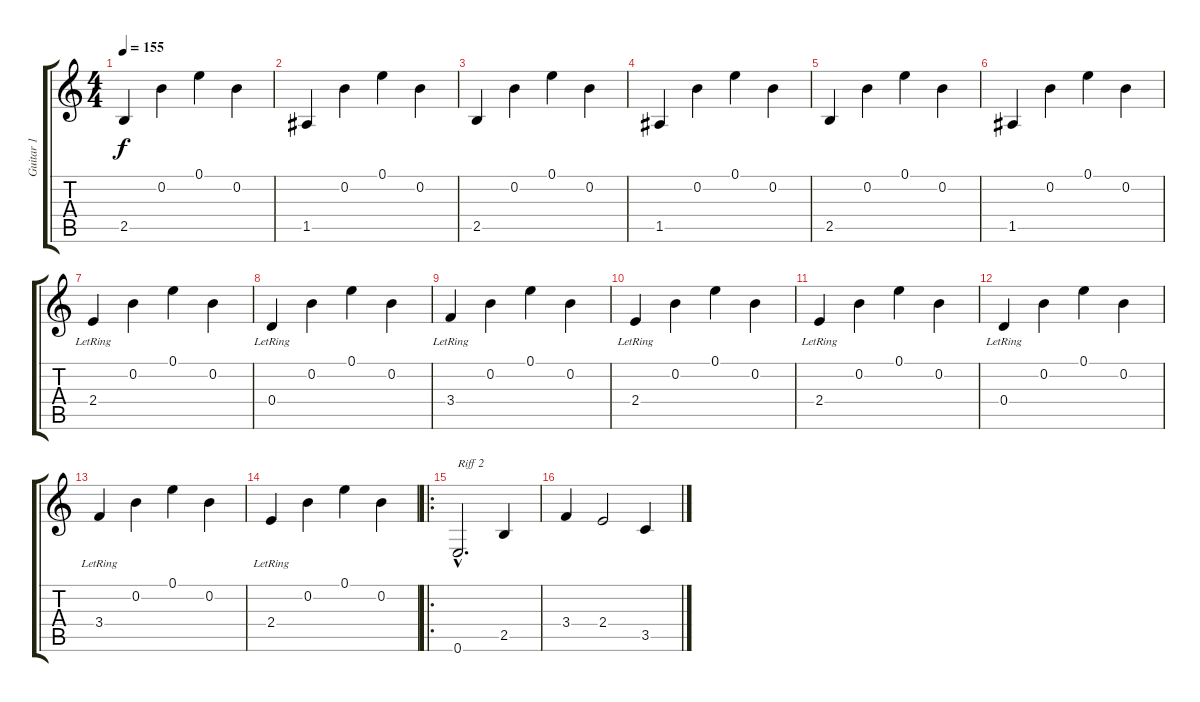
\track ("Guitar 1" "Guitar 1") {instrument electricguitarclean}
\staff {score tabs}
\tuning (E4 B3 G3 D3 A2 E2) {hide}
\ts (4 4)
\tempo 155
\clef g2
\ks c
2.5.4{dy f} 0.2.4 0.1.4 0.2.4 |
1.5.4 0.2.4 0.1.4 0.2.4 |
2.5.4 0.2.4 0.1.4 0.2.4 |
1.5.4 0.2.4 0.1.4 0.2.4 |
2.5.4 0.2.4 0.1.4 0.2.4 |
1.5.4 0.2.4 0.1.4 0.2.4 |
2.4{lr}.4 0.2.4 0.1.4 0.2.4 |
0.4{lr}.4 0.2.4 0.1.4 0.2.4 |
3.4{lr}.4 0.2.4 0.1.4 0.2.4 |
2.4{lr}.4 0.2.4 0.1.4 0.2.4 |
2.4{lr}.4 0.2.4 0.1.4 0.2.4 |
0.4{lr}.4 0.2.4 0.1.4 0.2.4 |
3.4{lr}.4 0.2.4 0.1.4 0.2.4 |
2.4{lr}.4 0.2.4 0.1.4 0.2.4 |
\ro
0.6{hac}.2{d txt "Riff 2"} 2.5.4 |
3.4.4 2.4.2 3.5.4
